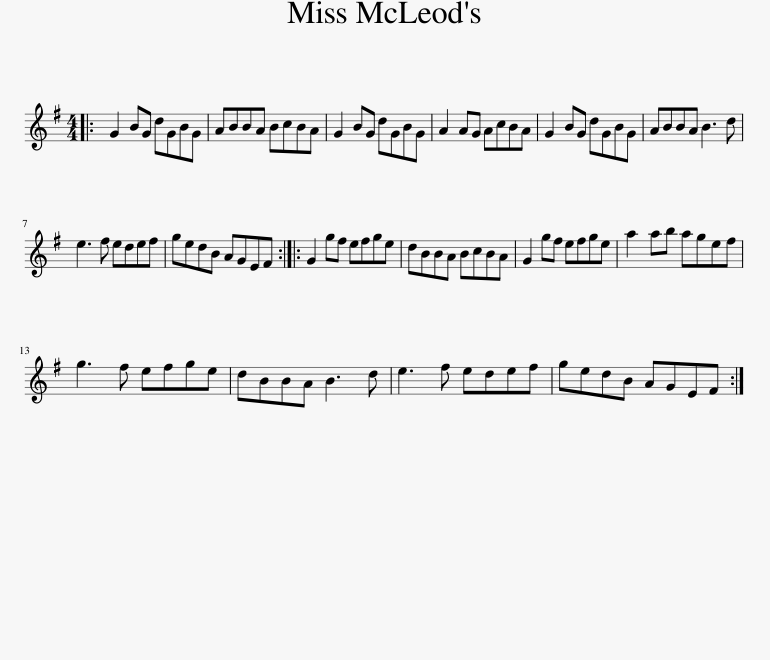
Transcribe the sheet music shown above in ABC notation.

X:1
L:1/8
M:4/4
I:linebreak $
K:G
V:1 treble
V:1
|: G2 BG dGBG | ABBA BcBA | G2 BG dGBG | A2 AG AcBA | G2 BG dGBG | %5
 ABBA B3 d |$ e3 f edef | gedB AGEF :: G2 gf efge | dBBA BcBA | %10
 G2 gf efge | a2 ab agef |$ g3 f efge | dBBA B3 d | e3 f edef | %15
 gedB AGEF :| %16
